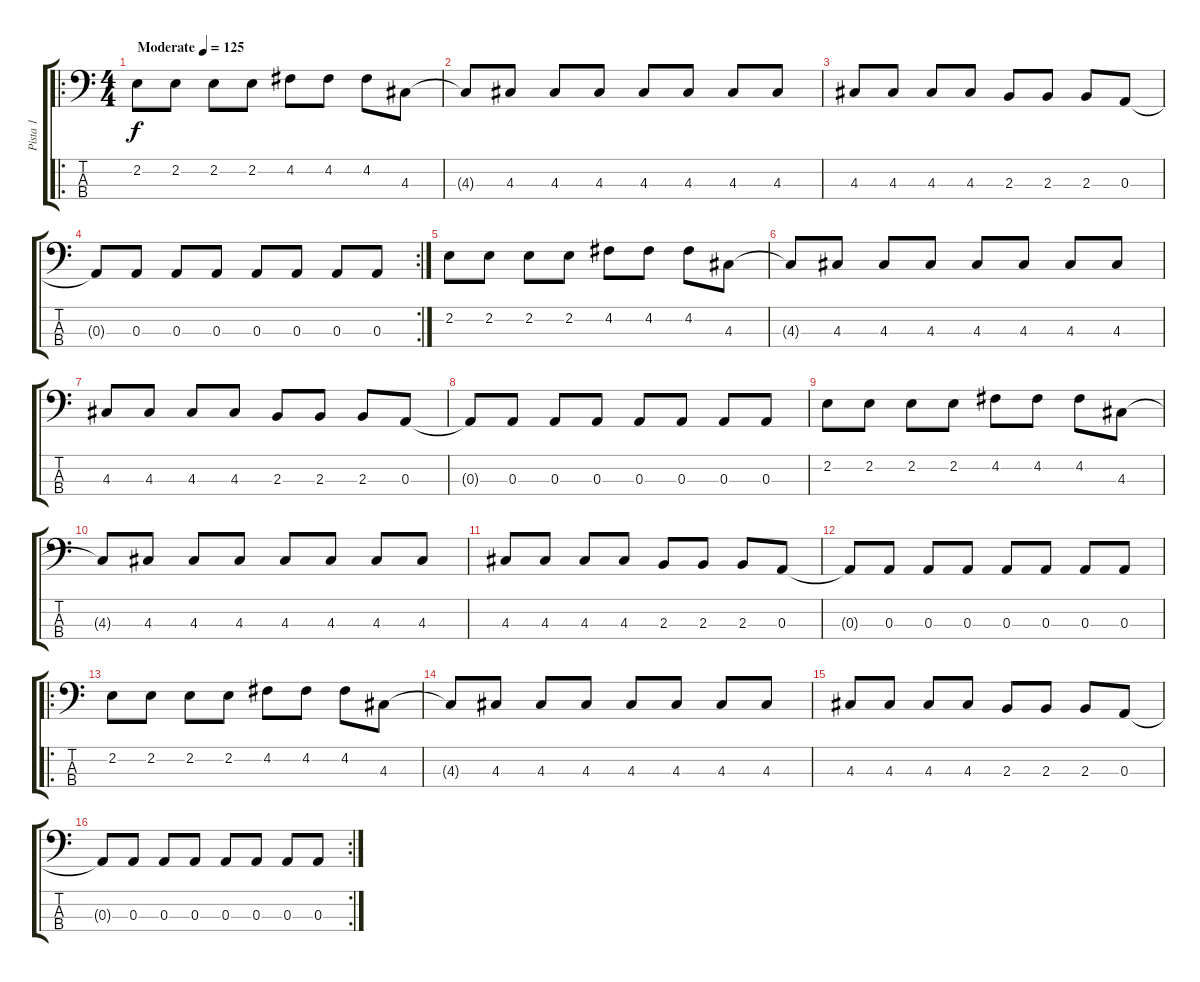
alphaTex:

\track ("Pista 1" "Pista 1") {instrument electricbasspick}
\staff {score tabs}
\tuning (G2 D2 A1 E1) {hide}
\ro
\ts (4 4)
\tempo (125 "Moderate")
\clef f4
\ks c
2.2.8{dy f instrument electricbasspick} 2.2.8 2.2.8 2.2.8 4.2.8 4.2.8 4.2.8 4.3.8 |
4.3{t}.8 4.3.8 4.3.8 4.3.8 4.3.8 4.3.8 4.3.8 4.3.8 |
4.3.8 4.3.8 4.3.8 4.3.8 2.3.8 2.3.8 2.3.8 0.3.8 |
\rc 2
0.3{t}.8 0.3.8 0.3.8 0.3.8 0.3.8 0.3.8 0.3.8 0.3.8 |
2.2.8 2.2.8 2.2.8 2.2.8 4.2.8 4.2.8 4.2.8 4.3.8 |
4.3{t}.8 4.3.8 4.3.8 4.3.8 4.3.8 4.3.8 4.3.8 4.3.8 |
4.3.8 4.3.8 4.3.8 4.3.8 2.3.8 2.3.8 2.3.8 0.3.8 |
0.3{t}.8 0.3.8 0.3.8 0.3.8 0.3.8 0.3.8 0.3.8 0.3.8 |
2.2.8 2.2.8 2.2.8 2.2.8 4.2.8 4.2.8 4.2.8 4.3.8 |
4.3{t}.8 4.3.8 4.3.8 4.3.8 4.3.8 4.3.8 4.3.8 4.3.8 |
4.3.8 4.3.8 4.3.8 4.3.8 2.3.8 2.3.8 2.3.8 0.3.8 |
0.3{t}.8 0.3.8 0.3.8 0.3.8 0.3.8 0.3.8 0.3.8 0.3.8 |
\ro
2.2.8 2.2.8 2.2.8 2.2.8 4.2.8 4.2.8 4.2.8 4.3.8 |
4.3{t}.8 4.3.8 4.3.8 4.3.8 4.3.8 4.3.8 4.3.8 4.3.8 |
4.3.8 4.3.8 4.3.8 4.3.8 2.3.8 2.3.8 2.3.8 0.3.8 |
\rc 2
0.3{t}.8 0.3.8 0.3.8 0.3.8 0.3.8 0.3.8 0.3.8 0.3.8
